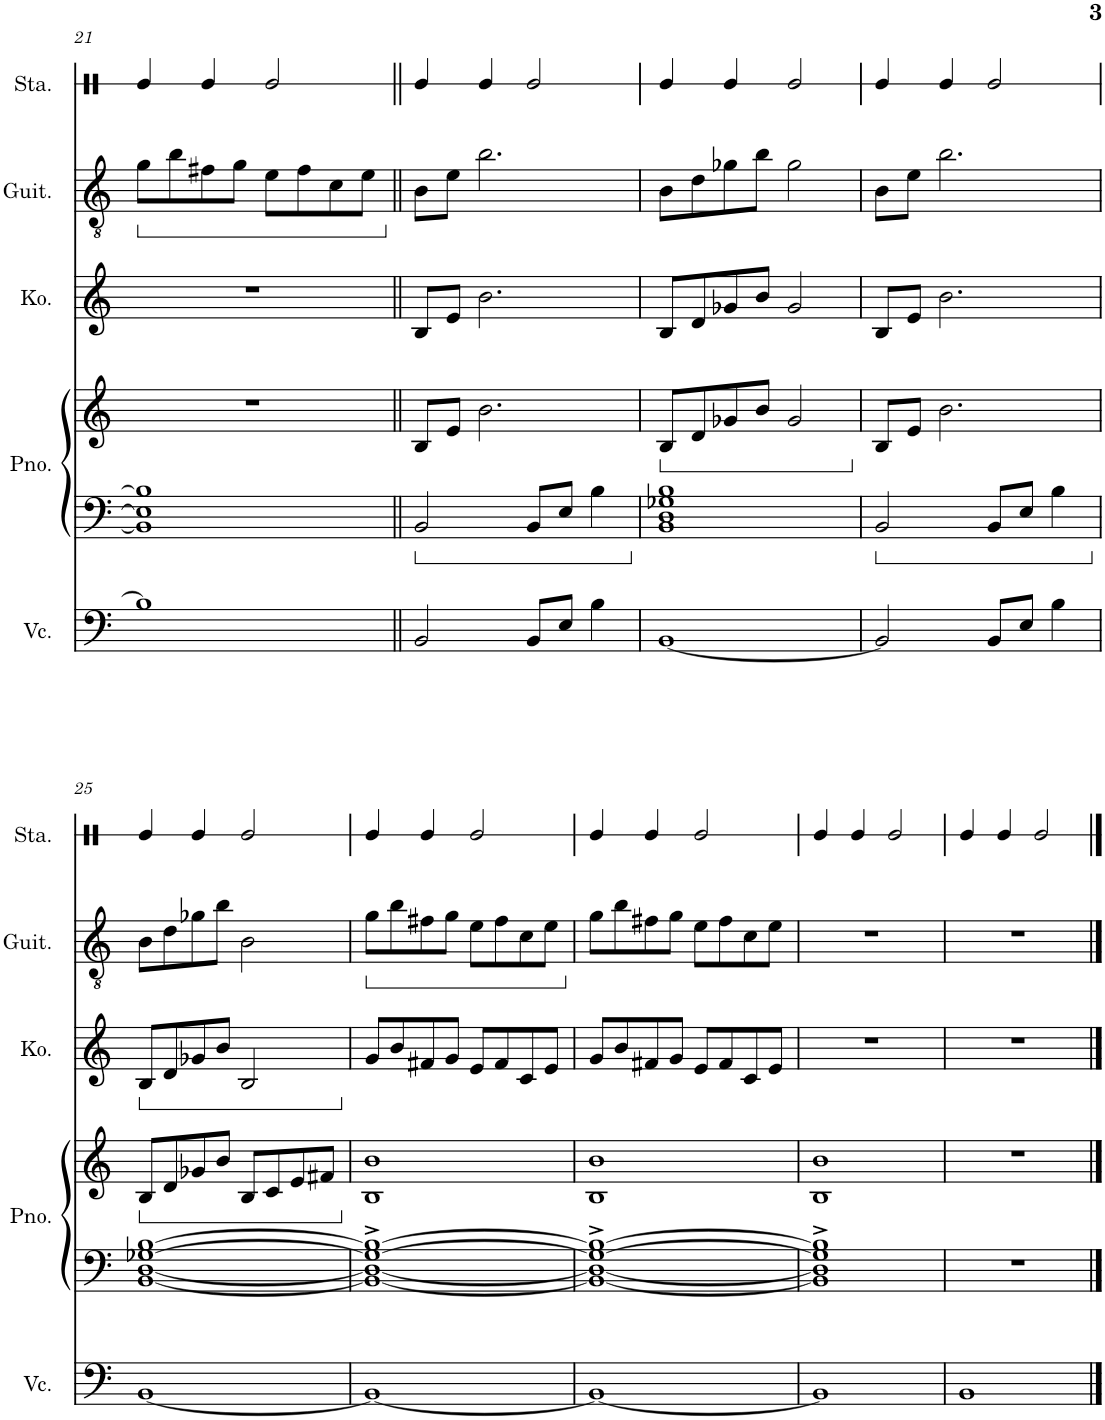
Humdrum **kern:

**kern	**kern	**kern	**kern	**kern	**kern
*part5	*part4	*part4	*part3	*part2	*part1
*staff6	*staff5	*staff4	*staff3	*staff2	*staff1
*I"Violoncello	*I"Grand Piano	*	*I"Koto	*I"Classical Guitar	*I"Stamp
*I'Vc.	*I'Pno.	*	*I'Ko.	*I'Guit.	*I'Sta.
!!LO:PB:g=z
*clefF4	*clefF4	*clefG2	*clefG2	*clefGv2	*clefX
*k[]	*k[]	*k[]	*k[]	*k[]	*k[]
*M4/4	*M4/4	*M4/4	*M4/4	*M4/4	*M4/4
*	*	*	*	*ped	*
=21	=21	=21	=21	=21	=21
1B]	1BB] 1E] 1B]	1r	1r	8g\L	4Re/
.	.	.	.	8b\	.
.	.	.	.	8f#X\	4Re/
.	.	.	.	8g\J	.
.	.	.	.	8e\L	2Re/
.	.	.	.	8f#\	.
.	.	.	.	8c\	.
.	.	.	.	8e\J	.
=22||	=22||	=22||	=22||	=22||	=22||
*	*	*	*	*Xped	*
2BB/	2BB/	8B/L	8B/L	8B\L	4Re/
.	.	8e/J	8e/J	8e\J	.
.	.	2.b\	2.b\	2.b\	4Re/
8BB/L	8BB/L	.	.	.	2Re/
8E/J	8E/J	.	.	.	.
4B\	4B\	.	.	.	.
=23	=23	=23	=23	=23	=23
*	*	*ped	*	*	*
[1BB	1BB 1D 1G-X 1B	8B/L	8B/L	8B\L	4Re/
.	.	8d/	8d/	8d\	.
.	.	8g-X/	8g-X/	8g-X\	4Re/
.	.	8b/J	8b/J	8b\J	.
.	.	2g-/	2g-/	2g-\	2Re/
=24	=24	=24	=24	=24	=24
*	*	*Xped	*	*	*
2BB/]	2BB/	8B/L	8B/L	8B\L	4Re/
.	.	8e/J	8e/J	8e\J	.
.	.	2.b\	2.b\	2.b\	4Re/
8BB/L	8BB/L	.	.	.	2Re/
8E/J	8E/J	.	.	.	.
4B\	4B\	.	.	.	.
!!LO:LB:g=z
=25	=25	=25	=25	=25	=25
*	*	*ped	*	*	*
*	*	*	*ped	*	*
[1BB	[1BB [1D [1G-X [1B	8B/L	8B/L	8B\L	4Re/
.	.	8d/	8d/	8d\	.
.	.	8g-X/	8g-X/	8g-X\	4Re/
.	.	8b/J	8b/J	8b\J	.
.	.	8B/L	2B/	2B\	2Re/
.	.	8c/	.	.	.
.	.	8e/	.	.	.
.	.	8f#X/J	.	.	.
=26	=26	=26	=26	=26	=26
*	*	*Xped	*	*	*
*	*	*	*Xped	*	*
*	*	*	*	*ped	*
1BB_	1BB_^ 1D_^ 1G-_^ 1B_^	1B 1b	8g/L	8g\L	4Re/
.	.	.	8b/	8b\	.
.	.	.	8f#X/	8f#X\	4Re/
.	.	.	8g/J	8g\J	.
.	.	.	8e/L	8e\L	2Re/
.	.	.	8f#/	8f#\	.
.	.	.	8c/	8c\	.
.	.	.	8e/J	8e\J	.
=27	=27	=27	=27	=27	=27
*	*	*	*	*Xped	*
1BB_	1BB_^ 1D_^ 1G-_^ 1B_^	1B 1b	8g/L	8g\L	4Re/
.	.	.	8b/	8b\	.
.	.	.	8f#X/	8f#X\	4Re/
.	.	.	8g/J	8g\J	.
.	.	.	8e/L	8e\L	2Re/
.	.	.	8f#/	8f#\	.
.	.	.	8c/	8c\	.
.	.	.	8e/J	8e\J	.
=28	=28	=28	=28	=28	=28
1BB]	1BB]^ 1D]^ 1G-]^ 1B]^	1B 1b	1r	1r	4Re/
.	.	.	.	.	4Re/
.	.	.	.	.	2Re/
=29	=29	=29	=29	=29	=29
1BB	1r	1r	1r	1r	4Re/
.	.	.	.	.	4Re/
.	.	.	.	.	2Re/
==	==	==	==	==	==
*-	*-	*-	*-	*-	*-
